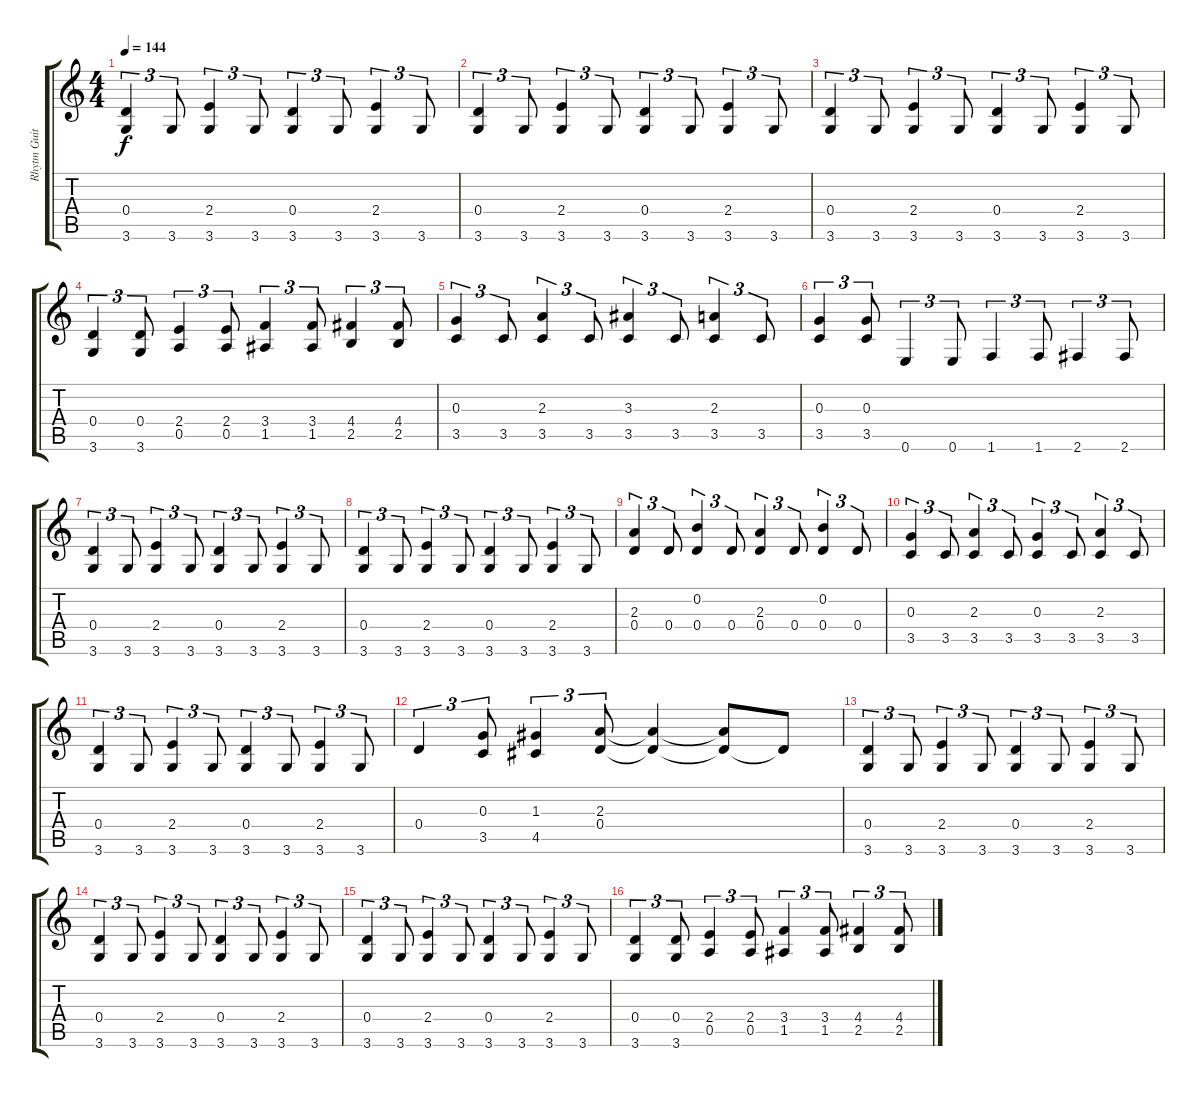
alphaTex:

\track ("Rhytm Guitar" "Rhytm Guit") {instrument overdrivenguitar}
\staff {score tabs}
\tuning (E4 B3 G3 D3 A2 E2) {hide}
\ts (4 4)
\tempo 144
\clef g2
\ks c
(0.4 3.6).4{tu (3 2) dy f} 3.6.8{tu (3 2)} (2.4 3.6).4{tu (3 2)} 3.6.8{tu (3 2)} (0.4 3.6).4{tu (3 2)} 3.6.8{tu (3 2)} (2.4 3.6).4{tu (3 2)} 3.6.8{tu (3 2)} |
(0.4 3.6).4{tu (3 2)} 3.6.8{tu (3 2)} (2.4 3.6).4{tu (3 2)} 3.6.8{tu (3 2)} (0.4 3.6).4{tu (3 2)} 3.6.8{tu (3 2)} (2.4 3.6).4{tu (3 2)} 3.6.8{tu (3 2)} |
(0.4 3.6).4{tu (3 2)} 3.6.8{tu (3 2)} (2.4 3.6).4{tu (3 2)} 3.6.8{tu (3 2)} (0.4 3.6).4{tu (3 2)} 3.6.8{tu (3 2)} (2.4 3.6).4{tu (3 2)} 3.6.8{tu (3 2)} |
(0.4 3.6).4{tu (3 2)} (0.4 3.6).8{tu (3 2)} (2.4 0.5).4{tu (3 2)} (2.4 0.5).8{tu (3 2)} (3.4 1.5).4{tu (3 2)} (3.4 1.5).8{tu (3 2)} (4.4 2.5).4{tu (3 2)} (4.4 2.5).8{tu (3 2)} |
(0.3 3.5).4{tu (3 2)} 3.5.8{tu (3 2)} (2.3 3.5).4{tu (3 2)} 3.5.8{tu (3 2)} (3.3 3.5).4{tu (3 2)} 3.5.8{tu (3 2)} (2.3 3.5).4{tu (3 2)} 3.5.8{tu (3 2)} |
(0.3 3.5).4{tu (3 2)} (0.3 3.5).8{tu (3 2)} 0.6.4{tu (3 2)} 0.6.8{tu (3 2)} 1.6.4{tu (3 2)} 1.6.8{tu (3 2)} 2.6.4{tu (3 2)} 2.6.8{tu (3 2)} |
(0.4 3.6).4{tu (3 2)} 3.6.8{tu (3 2)} (2.4 3.6).4{tu (3 2)} 3.6.8{tu (3 2)} (0.4 3.6).4{tu (3 2)} 3.6.8{tu (3 2)} (2.4 3.6).4{tu (3 2)} 3.6.8{tu (3 2)} |
(0.4 3.6).4{tu (3 2)} 3.6.8{tu (3 2)} (2.4 3.6).4{tu (3 2)} 3.6.8{tu (3 2)} (0.4 3.6).4{tu (3 2)} 3.6.8{tu (3 2)} (2.4 3.6).4{tu (3 2)} 3.6.8{tu (3 2)} |
(2.3 0.4).4{tu (3 2)} 0.4.8{tu (3 2)} (0.2 0.4).4{tu (3 2)} 0.4.8{tu (3 2)} (2.3 0.4).4{tu (3 2)} 0.4.8{tu (3 2)} (0.2 0.4).4{tu (3 2)} 0.4.8{tu (3 2)} |
(0.3 3.5).4{tu (3 2)} 3.5.8{tu (3 2)} (2.3 3.5).4{tu (3 2)} 3.5.8{tu (3 2)} (0.3 3.5).4{tu (3 2)} 3.5.8{tu (3 2)} (2.3 3.5).4{tu (3 2)} 3.5.8{tu (3 2)} |
(0.4 3.6).4{tu (3 2)} 3.6.8{tu (3 2)} (2.4 3.6).4{tu (3 2)} 3.6.8{tu (3 2)} (0.4 3.6).4{tu (3 2)} 3.6.8{tu (3 2)} (2.4 3.6).4{tu (3 2)} 3.6.8{tu (3 2)} |
0.4.4{tu (3 2)} (0.3 3.5).8{tu (3 2)} (1.3 4.5).4{tu (3 2)} (2.3 0.4).8{tu (3 2)} (2.3{t} 0.4{t}).4 (2.3{t} 0.4{t}).8 0.4{t}.8 |
(0.4 3.6).4{tu (3 2)} 3.6.8{tu (3 2)} (2.4 3.6).4{tu (3 2)} 3.6.8{tu (3 2)} (0.4 3.6).4{tu (3 2)} 3.6.8{tu (3 2)} (2.4 3.6).4{tu (3 2)} 3.6.8{tu (3 2)} |
(0.4 3.6).4{tu (3 2)} 3.6.8{tu (3 2)} (2.4 3.6).4{tu (3 2)} 3.6.8{tu (3 2)} (0.4 3.6).4{tu (3 2)} 3.6.8{tu (3 2)} (2.4 3.6).4{tu (3 2)} 3.6.8{tu (3 2)} |
(0.4 3.6).4{tu (3 2)} 3.6.8{tu (3 2)} (2.4 3.6).4{tu (3 2)} 3.6.8{tu (3 2)} (0.4 3.6).4{tu (3 2)} 3.6.8{tu (3 2)} (2.4 3.6).4{tu (3 2)} 3.6.8{tu (3 2)} |
(0.4 3.6).4{tu (3 2)} (0.4 3.6).8{tu (3 2)} (2.4 0.5).4{tu (3 2)} (2.4 0.5).8{tu (3 2)} (3.4 1.5).4{tu (3 2)} (3.4 1.5).8{tu (3 2)} (4.4 2.5).4{tu (3 2)} (4.4 2.5).8{tu (3 2)}
